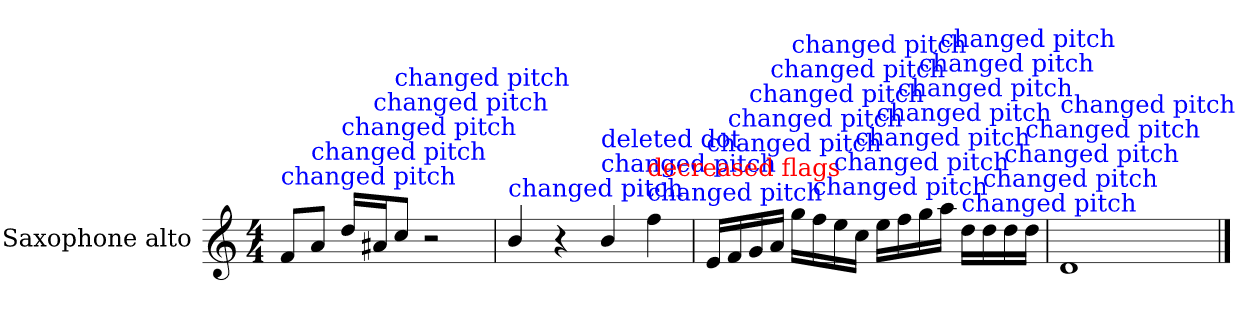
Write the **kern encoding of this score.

**kern
*part1
*staff1
*I"Saxophone alto
*I'Sax. A.
*clefG2
*ITrd5c9
*k[b-e-a-]
*M4/4
=1
!LO:TX:color=#0000FF:t=changed pitch
8A-i/L
!LO:TX:color=#0000FF:t=changed pitch
8ci/J
!LO:TX:color=#0000FF:t=changed pitch
16fi/LL
!LO:TX:color=#0000FF:t=changed pitch
16c#Xi/J
!LO:TX:color=#0000FF:t=changed pitch
8e-i/J
2r
=2
!LO:TX:color=#0000FF:t=changed pitch
4di/
4r
!LO:TX:color=#0000FF:t=changed pitch
!LO:TX:color=#0000FF:t=deleted dot
4di/
!LO:TX:color=#0000FF:t=changed pitch
!LO:TX:color=#FF0000:t=decreased flags
4a-j\
=3
!LO:TX:color=#0000FF:t=changed pitch
16Gi/LL
!LO:TX:color=#0000FF:t=changed pitch
16A-i/
!LO:TX:color=#0000FF:t=changed pitch
16B-i/
!LO:TX:color=#0000FF:t=changed pitch
16ci/JJ
!LO:TX:color=#0000FF:t=changed pitch
16b-i\LL
!LO:TX:color=#0000FF:t=changed pitch
16a-i\
!LO:TX:color=#0000FF:t=changed pitch
16gi\
!LO:TX:color=#0000FF:t=changed pitch
16e-i\JJ
!LO:TX:color=#0000FF:t=changed pitch
16gi\LL
!LO:TX:color=#0000FF:t=changed pitch
16a-i\
!LO:TX:color=#0000FF:t=changed pitch
16b-i\
!LO:TX:color=#0000FF:t=changed pitch
16cci\JJ
!LO:TX:color=#0000FF:t=changed pitch
16fi\LL
!LO:TX:color=#0000FF:t=changed pitch
16fi\
!LO:TX:color=#0000FF:t=changed pitch
16fi\
!LO:TX:color=#0000FF:t=changed pitch
16fi\JJ
=4
!LO:TX:color=#0000FF:t=changed pitch
1Fi
==
*-
